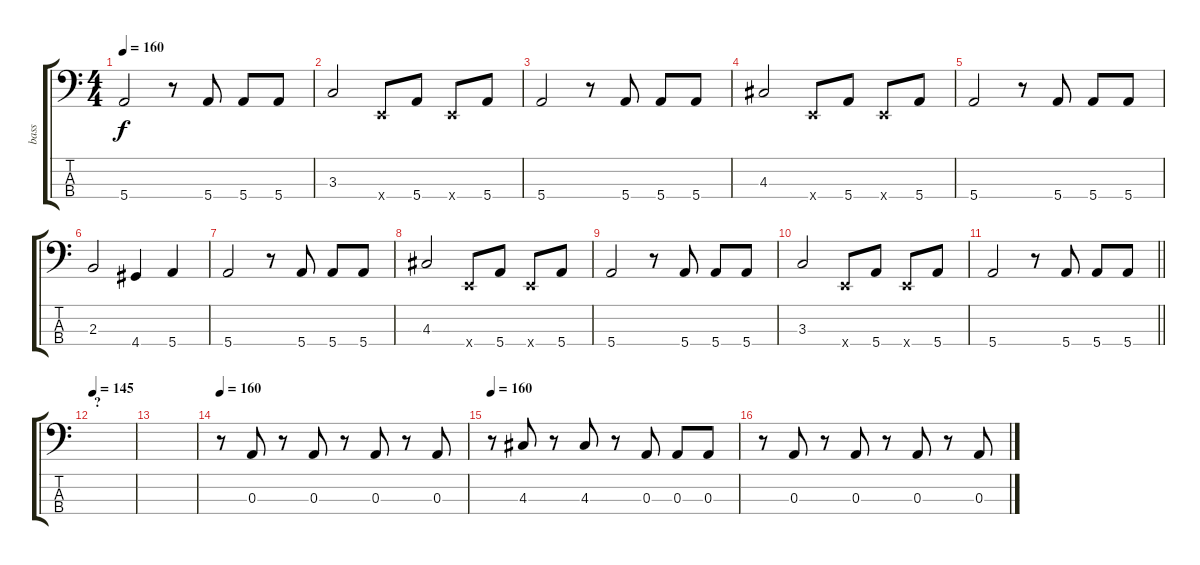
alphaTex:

\track ("bass" "bass") {instrument electricbassfinger}
\staff {score tabs}
\tuning (G2 D2 A1 E1) {hide}
\ts (4 4)
\tempo 160
\clef f4
\ks c
5.4.2{dy f} r.8 5.4.8 5.4.8 5.4.8 |
3.3.2 0.4{x}.8 5.4.8 0.4{x}.8 5.4.8 |
5.4.2 r.8 5.4.8 5.4.8 5.4.8 |
4.3.2 0.4{x}.8 5.4.8 0.4{x}.8 5.4.8 |
5.4.2 r.8 5.4.8 5.4.8 5.4.8 |
2.3.2 4.4.4 5.4.4 |
5.4.2 r.8 5.4.8 5.4.8 5.4.8 |
4.3.2 0.4{x}.8 5.4.8 0.4{x}.8 5.4.8 |
5.4.2 r.8 5.4.8 5.4.8 5.4.8 |
3.3.2 0.4{x}.8 5.4.8 0.4{x}.8 5.4.8 |
\barLineRight lightlight
5.4.2 r.8 5.4.8 5.4.8 5.4.8 |
\section ("" "?")
\tempo 145
|
|
\tempo 160
r.8{volume 10} 0.3.8 r.8 0.3.8 r.8 0.3.8 r.8 0.3.8 |
\tempo 160
r.8 4.3.8 r.8 4.3.8 r.8 0.3.8 0.3.8 0.3.8 |
r.8 0.3.8 r.8 0.3.8 r.8 0.3.8 r.8 0.3.8
